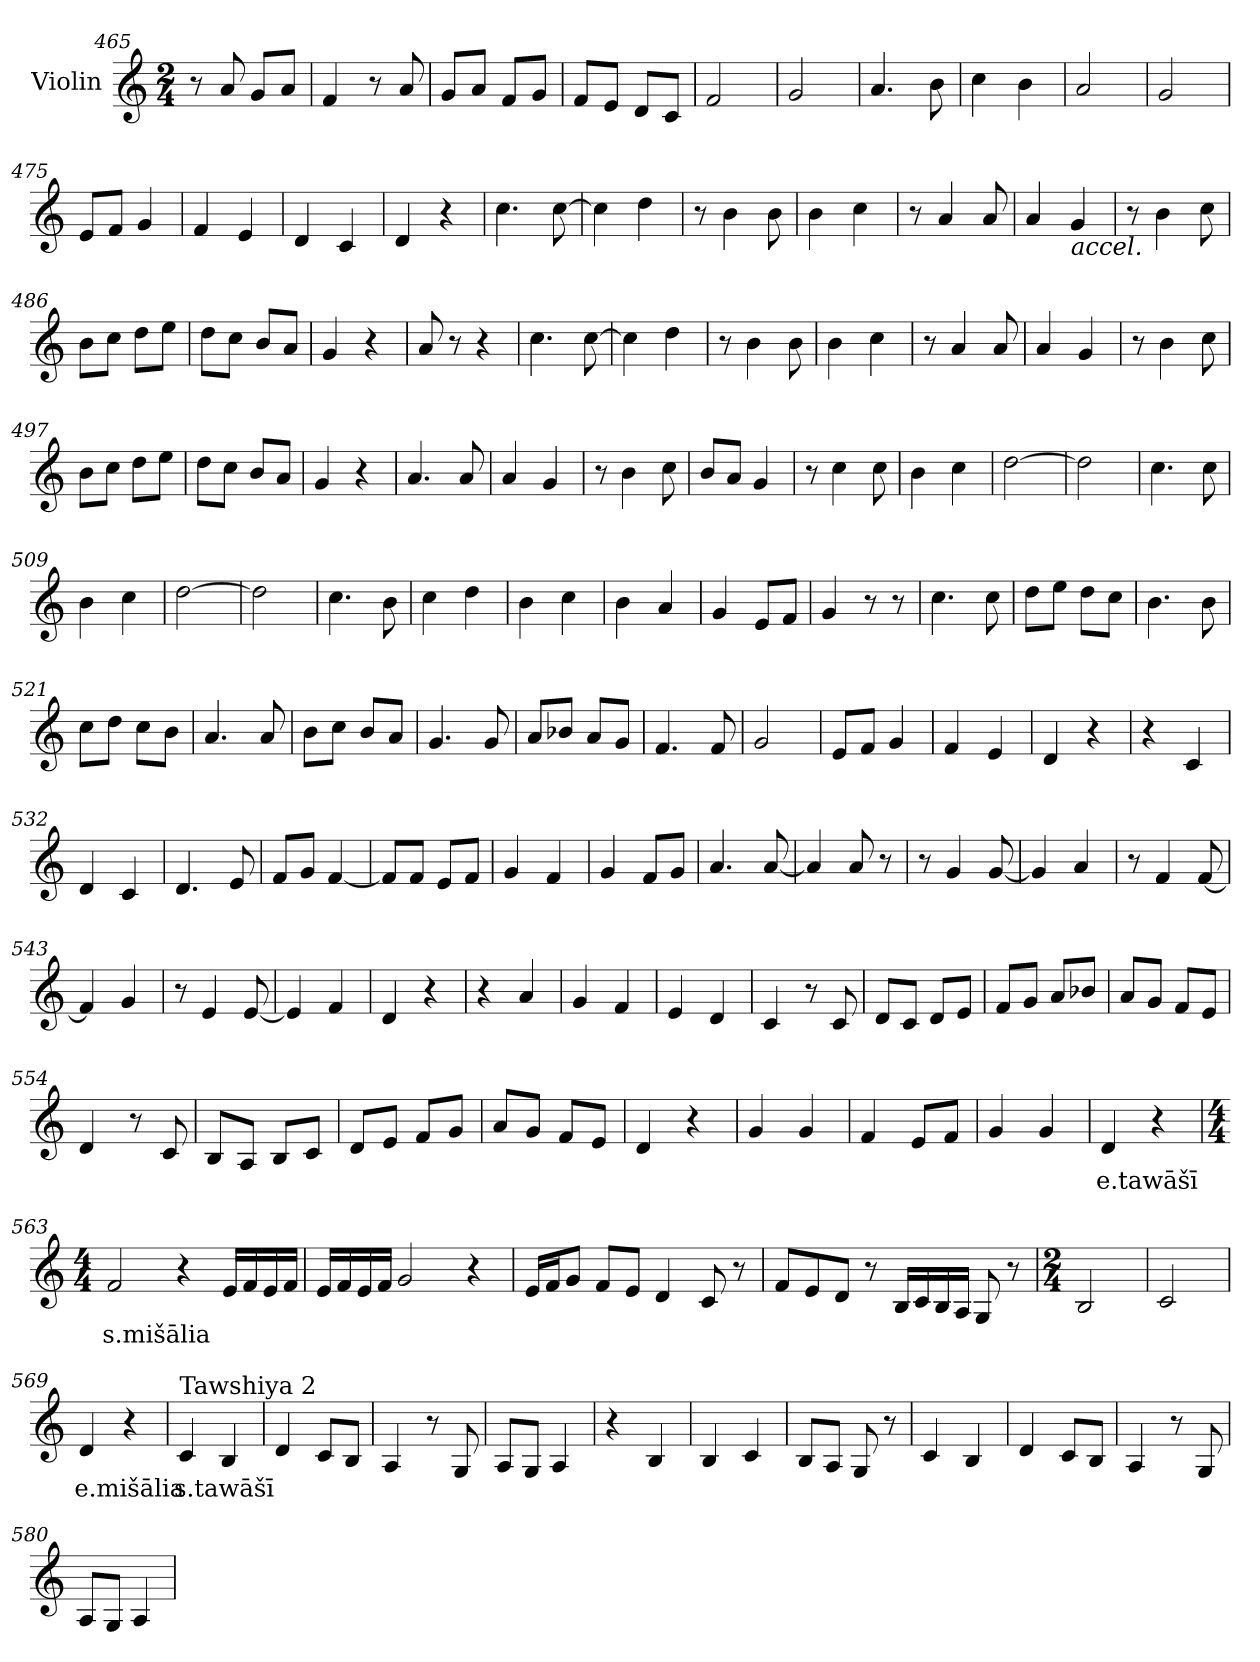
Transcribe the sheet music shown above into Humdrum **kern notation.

**kern	**text
*part1	*part1
*staff1	*staff1
*I"Violin	*
*clefG2	*
*k[]	*
*M2/4	*
=465	=465
8r	.
8a/	.
8g/L	.
8a/J	.
=466	=466
4f/	.
8r	.
8a/	.
=467	=467
8g/L	.
8a/J	.
8f/L	.
8g/J	.
=468	=468
8f/L	.
8e/J	.
8d/L	.
8c/J	.
=469	=469
2f/	.
=470	=470
2g/	.
=471	=471
4.a/	.
8b\	.
!!LO:LB:g=z
=472	=472
4cc\	.
4b\	.
=473	=473
2a/	.
=474	=474
2g/	.
=475	=475
8e/L	.
8f/J	.
4g/	.
=476	=476
4f/	.
4e/	.
=477	=477
4d/	.
4c/	.
=478	=478
4d/	.
4r	.
=479	=479
4.cc\	.
[8cc\	.
=480	=480
4cc\]	.
4dd\	.
=481	=481
8r	.
4b\	.
8b\	.
=482	=482
4b\	.
4cc\	.
!!LO:PB:g=z
=483	=483
8r	.
4a/	.
8a/	.
=484	=484
4a/	.
!LO:TX:b:i:t=accel.	!
4g/	.
=485	=485
8r	.
4b\	.
8cc\	.
=486	=486
8b\L	.
8cc\J	.
8dd\L	.
8ee\J	.
=487	=487
8dd\L	.
8cc\J	.
8b/L	.
8a/J	.
=488	=488
4g/	.
4r	.
=489	=489
8a/	.
8r	.
4r	.
=490	=490
4.cc\	.
[8cc\	.
=491	=491
4cc\]	.
4dd\	.
=492	=492
8r	.
4b\	.
8b\	.
!!LO:LB:g=z
=493	=493
4b\	.
4cc\	.
=494	=494
8r	.
4a/	.
8a/	.
=495	=495
4a/	.
4g/	.
=496	=496
8r	.
4b\	.
8cc\	.
=497	=497
8b\L	.
8cc\J	.
8dd\L	.
8ee\J	.
=498	=498
8dd\L	.
8cc\J	.
8b/L	.
8a/J	.
=499	=499
4g/	.
4r	.
=500	=500
4.a/	.
8a/	.
=501	=501
4a/	.
4g/	.
=502	=502
8r	.
4b\	.
8cc\	.
!!LO:LB:g=z
=503	=503
8b/L	.
8a/J	.
4g/	.
=504	=504
8r	.
4cc\	.
8cc\	.
=505	=505
4b\	.
4cc\	.
=506	=506
[2dd\	.
=507	=507
2dd\]	.
=508	=508
4.cc\	.
8cc\	.
=509	=509
4b\	.
4cc\	.
=510	=510
[2dd\	.
=511	=511
2dd\]	.
=512	=512
4.cc\	.
8b\	.
=513	=513
4cc\	.
4dd\	.
!!LO:LB:g=z
=514	=514
4b\	.
4cc\	.
=515	=515
4b\	.
4a/	.
=516	=516
4g/	.
8e/L	.
8f/J	.
=517	=517
4g/	.
8r	.
8r	.
=518	=518
4.cc\	.
8cc\	.
=519	=519
8dd\L	.
8ee\J	.
8dd\L	.
8cc\J	.
=520	=520
4.b\	.
8b\	.
=521	=521
8cc\L	.
8dd\J	.
8cc\L	.
8b\J	.
=522	=522
4.a/	.
8a/	.
=523	=523
8b\L	.
8cc\J	.
8b/L	.
8a/J	.
!!LO:LB:g=z
=524	=524
4.g/	.
8g/	.
=525	=525
8a/L	.
8b-X/J	.
8a/L	.
8g/J	.
=526	=526
4.f/	.
8f/	.
=527	=527
2g/	.
=528	=528
8e/L	.
8f/J	.
4g/	.
=529	=529
4f/	.
4e/	.
=530	=530
4d/	.
4r	.
=531	=531
4r	.
4c/	.
=532	=532
4d/	.
4c/	.
=533	=533
4.d/	.
8e/	.
!!LO:LB:g=z
=534	=534
8f/L	.
8g/J	.
[4f/	.
=535	=535
8f/L]	.
8f/J	.
8e/L	.
8f/J	.
=536	=536
4g/	.
4f/	.
=537	=537
4g/	.
8f/L	.
8g/J	.
=538	=538
4.a/	.
[8a/	.
=539	=539
4a/]	.
8a/	.
8r	.
=540	=540
8r	.
4g/	.
[8g/	.
=541	=541
4g/]	.
4a/	.
=542	=542
8r	.
4f/	.
[8f/	.
!!LO:LB:g=z
=543	=543
4f/]	.
4g/	.
=544	=544
8r	.
4e/	.
[8e/	.
=545	=545
4e/]	.
4f/	.
=546	=546
4d/	.
4r	.
=547	=547
4r	.
4a/	.
=548	=548
4g/	.
4f/	.
=549	=549
4e/	.
4d/	.
=550	=550
4c/	.
8r	.
8c/	.
=551	=551
8d/L	.
8c/J	.
8d/L	.
8e/J	.
=552	=552
8f/L	.
8g/J	.
8a/L	.
8b-X/J	.
!!LO:LB:g=z
=553	=553
8a/L	.
8g/J	.
8f/L	.
8e/J	.
=554	=554
4d/	.
8r	.
8c/	.
=555	=555
8B/L	.
8A/J	.
8B/L	.
8c/J	.
=556	=556
8d/L	.
8e/J	.
8f/L	.
8g/J	.
=557	=557
8a/L	.
8g/J	.
8f/L	.
8e/J	.
=558	=558
4d/	.
4r	.
=559	=559
4g/	.
4g/	.
=560	=560
4f/	.
8e/L	.
8f/J	.
=561	=561
4g/	.
4g/	.
!!LO:PB:g=z
=562	=562
!	!LO:LY:b
4d/	e.tawāšī
4r	.
=563	=563
*M4/4	*
*MM90	*
!	!LO:LY:b
2f/	s.mišālia
4r	.
16e/LL	.
16f/	.
16e/	.
16f/JJ	.
=564	=564
16e/LL	.
16f/	.
16e/	.
16f/JJ	.
2g/	.
4r	.
=565	=565
16e/LL	.
16f/J	.
8g/J	.
8f/L	.
8e/J	.
4d/	.
8c/	.
8r	.
=566	=566
8f/L	.
8e/	.
8d/J	.
8r	.
16B/LL	.
16c/	.
16B/	.
16A/JJ	.
8G/	.
8r	.
!!LO:LB:g=z
=567	=567
*M2/4	*
2B/	.
=568	=568
2c/	.
=569	=569
!	!LO:LY:b
4d/	e.mišālia
4r	.
=570	=570
*MM150	*
!LO:TX:a:t=Tawshiya 2	!
!	!LO:LY:b
4c/	s.tawāšī
4B/	.
=571	=571
4d/	.
8c/L	.
8B/J	.
=572	=572
4A/	.
8r	.
8G/	.
=573	=573
8A/L	.
8G/J	.
4A/	.
=574	=574
4r	.
4B/	.
=575	=575
4B/	.
4c/	.
=576	=576
8B/L	.
8A/J	.
8G/	.
8r	.
!!LO:LB:g=z
=577	=577
4c/	.
4B/	.
=578	=578
4d/	.
8c/L	.
8B/J	.
=579	=579
4A/	.
8r	.
8G/	.
=580	=580
8A/L	.
8G/J	.
4A/	.
=	=
*-	*-
